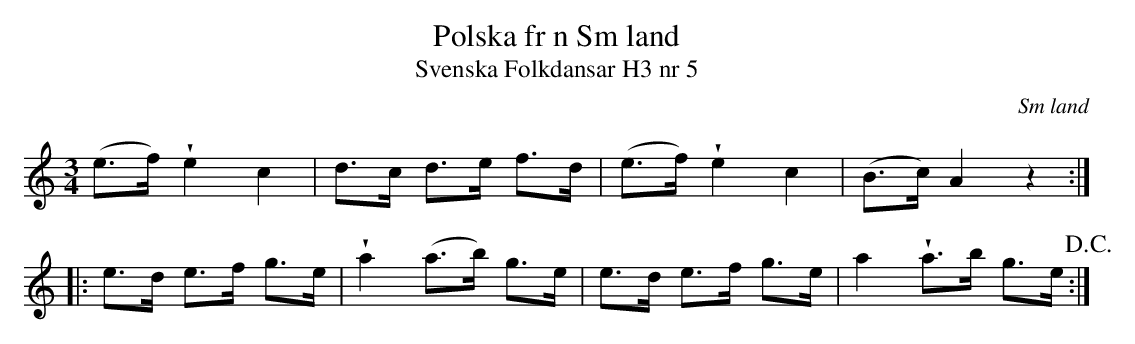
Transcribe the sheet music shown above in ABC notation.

X:1
T:Polska fr n Sm land
T:Svenska Folkdansar H3 nr 5
O:Sm land
M:3/4
U:w=wedge
L:1/8
K:Am
(e>f) we2 c2 | d>c d>e f>d | (e>f) we2 c2 | (B>c) A2 z2 ::
e>d e>f g>e | wa2 (a>b) g>e | e>d e>f g>e | a2 wa>b g>e !D.C.! :|
